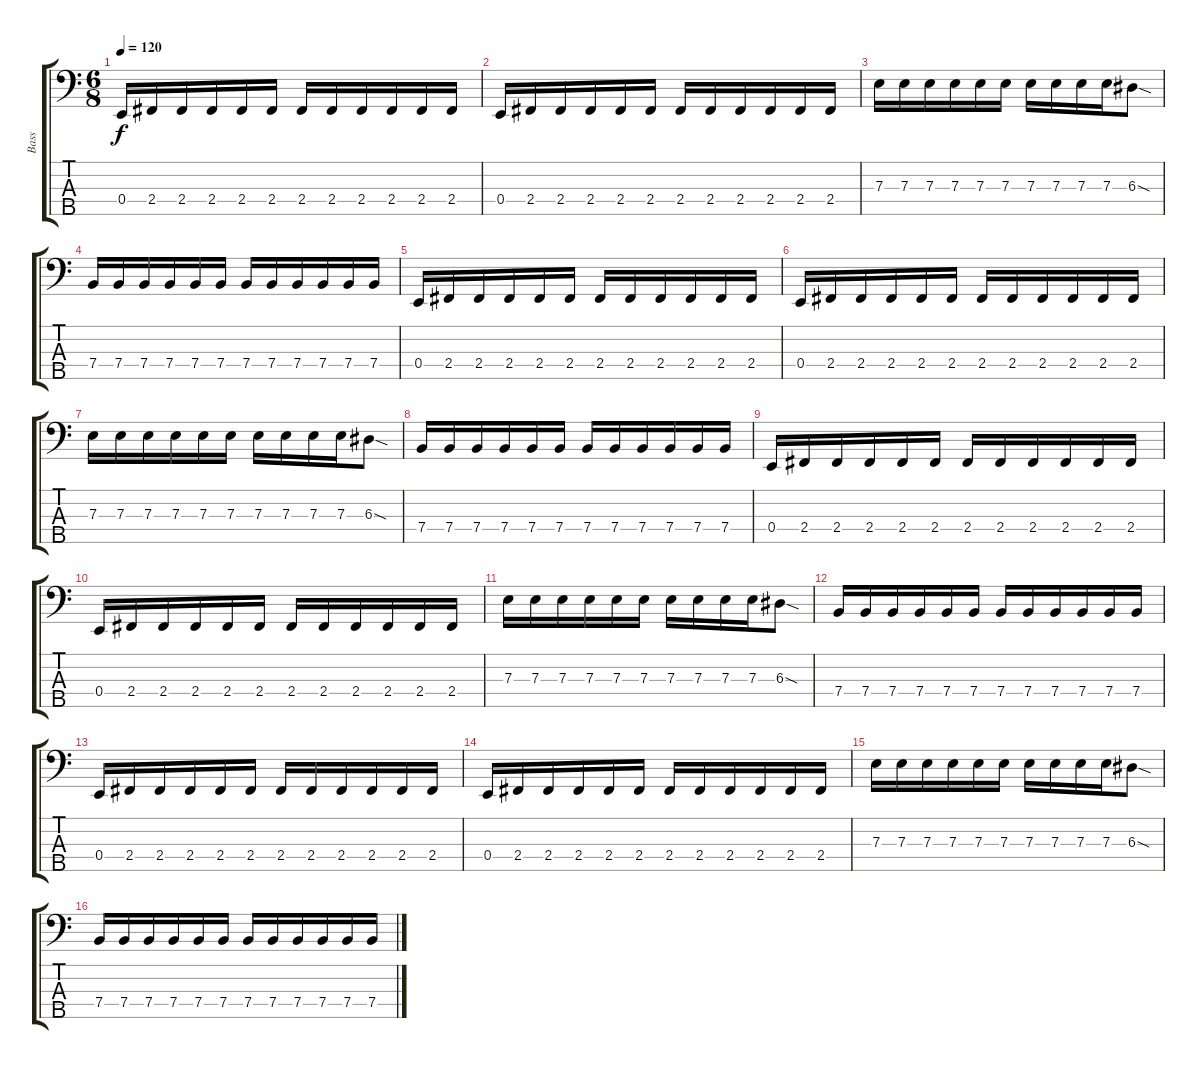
\track ("Bass" "Bass") {instrument electricbassfinger}
\staff {score tabs}
\tuning (G2 D2 A1 E1 B0) {hide}
\ts (6 8)
\tempo 120
\clef f4
\ks c
0.4.16{dy f} 2.4.16 2.4.16 2.4.16 2.4.16 2.4.16 2.4.16 2.4.16 2.4.16 2.4.16 2.4.16 2.4.16 |
0.4.16 2.4.16 2.4.16 2.4.16 2.4.16 2.4.16 2.4.16 2.4.16 2.4.16 2.4.16 2.4.16 2.4.16 |
7.3.16 7.3.16 7.3.16 7.3.16 7.3.16 7.3.16 7.3.16 7.3.16 7.3.16 7.3.16 6.3{sod}.8 |
7.4.16 7.4.16 7.4.16 7.4.16 7.4.16 7.4.16 7.4.16 7.4.16 7.4.16 7.4.16 7.4.16 7.4.16 |
0.4.16 2.4.16 2.4.16 2.4.16 2.4.16 2.4.16 2.4.16 2.4.16 2.4.16 2.4.16 2.4.16 2.4.16 |
0.4.16 2.4.16 2.4.16 2.4.16 2.4.16 2.4.16 2.4.16 2.4.16 2.4.16 2.4.16 2.4.16 2.4.16 |
7.3.16 7.3.16 7.3.16 7.3.16 7.3.16 7.3.16 7.3.16 7.3.16 7.3.16 7.3.16 6.3{sod}.8 |
7.4.16 7.4.16 7.4.16 7.4.16 7.4.16 7.4.16 7.4.16 7.4.16 7.4.16 7.4.16 7.4.16 7.4.16 |
0.4.16 2.4.16 2.4.16 2.4.16 2.4.16 2.4.16 2.4.16 2.4.16 2.4.16 2.4.16 2.4.16 2.4.16 |
0.4.16 2.4.16 2.4.16 2.4.16 2.4.16 2.4.16 2.4.16 2.4.16 2.4.16 2.4.16 2.4.16 2.4.16 |
7.3.16 7.3.16 7.3.16 7.3.16 7.3.16 7.3.16 7.3.16 7.3.16 7.3.16 7.3.16 6.3{sod}.8 |
7.4.16 7.4.16 7.4.16 7.4.16 7.4.16 7.4.16 7.4.16 7.4.16 7.4.16 7.4.16 7.4.16 7.4.16 |
0.4.16 2.4.16 2.4.16 2.4.16 2.4.16 2.4.16 2.4.16 2.4.16 2.4.16 2.4.16 2.4.16 2.4.16 |
0.4.16 2.4.16 2.4.16 2.4.16 2.4.16 2.4.16 2.4.16 2.4.16 2.4.16 2.4.16 2.4.16 2.4.16 |
7.3.16 7.3.16 7.3.16 7.3.16 7.3.16 7.3.16 7.3.16 7.3.16 7.3.16 7.3.16 6.3{sod}.8 |
7.4.16 7.4.16 7.4.16 7.4.16 7.4.16 7.4.16 7.4.16 7.4.16 7.4.16 7.4.16 7.4.16 7.4.16
